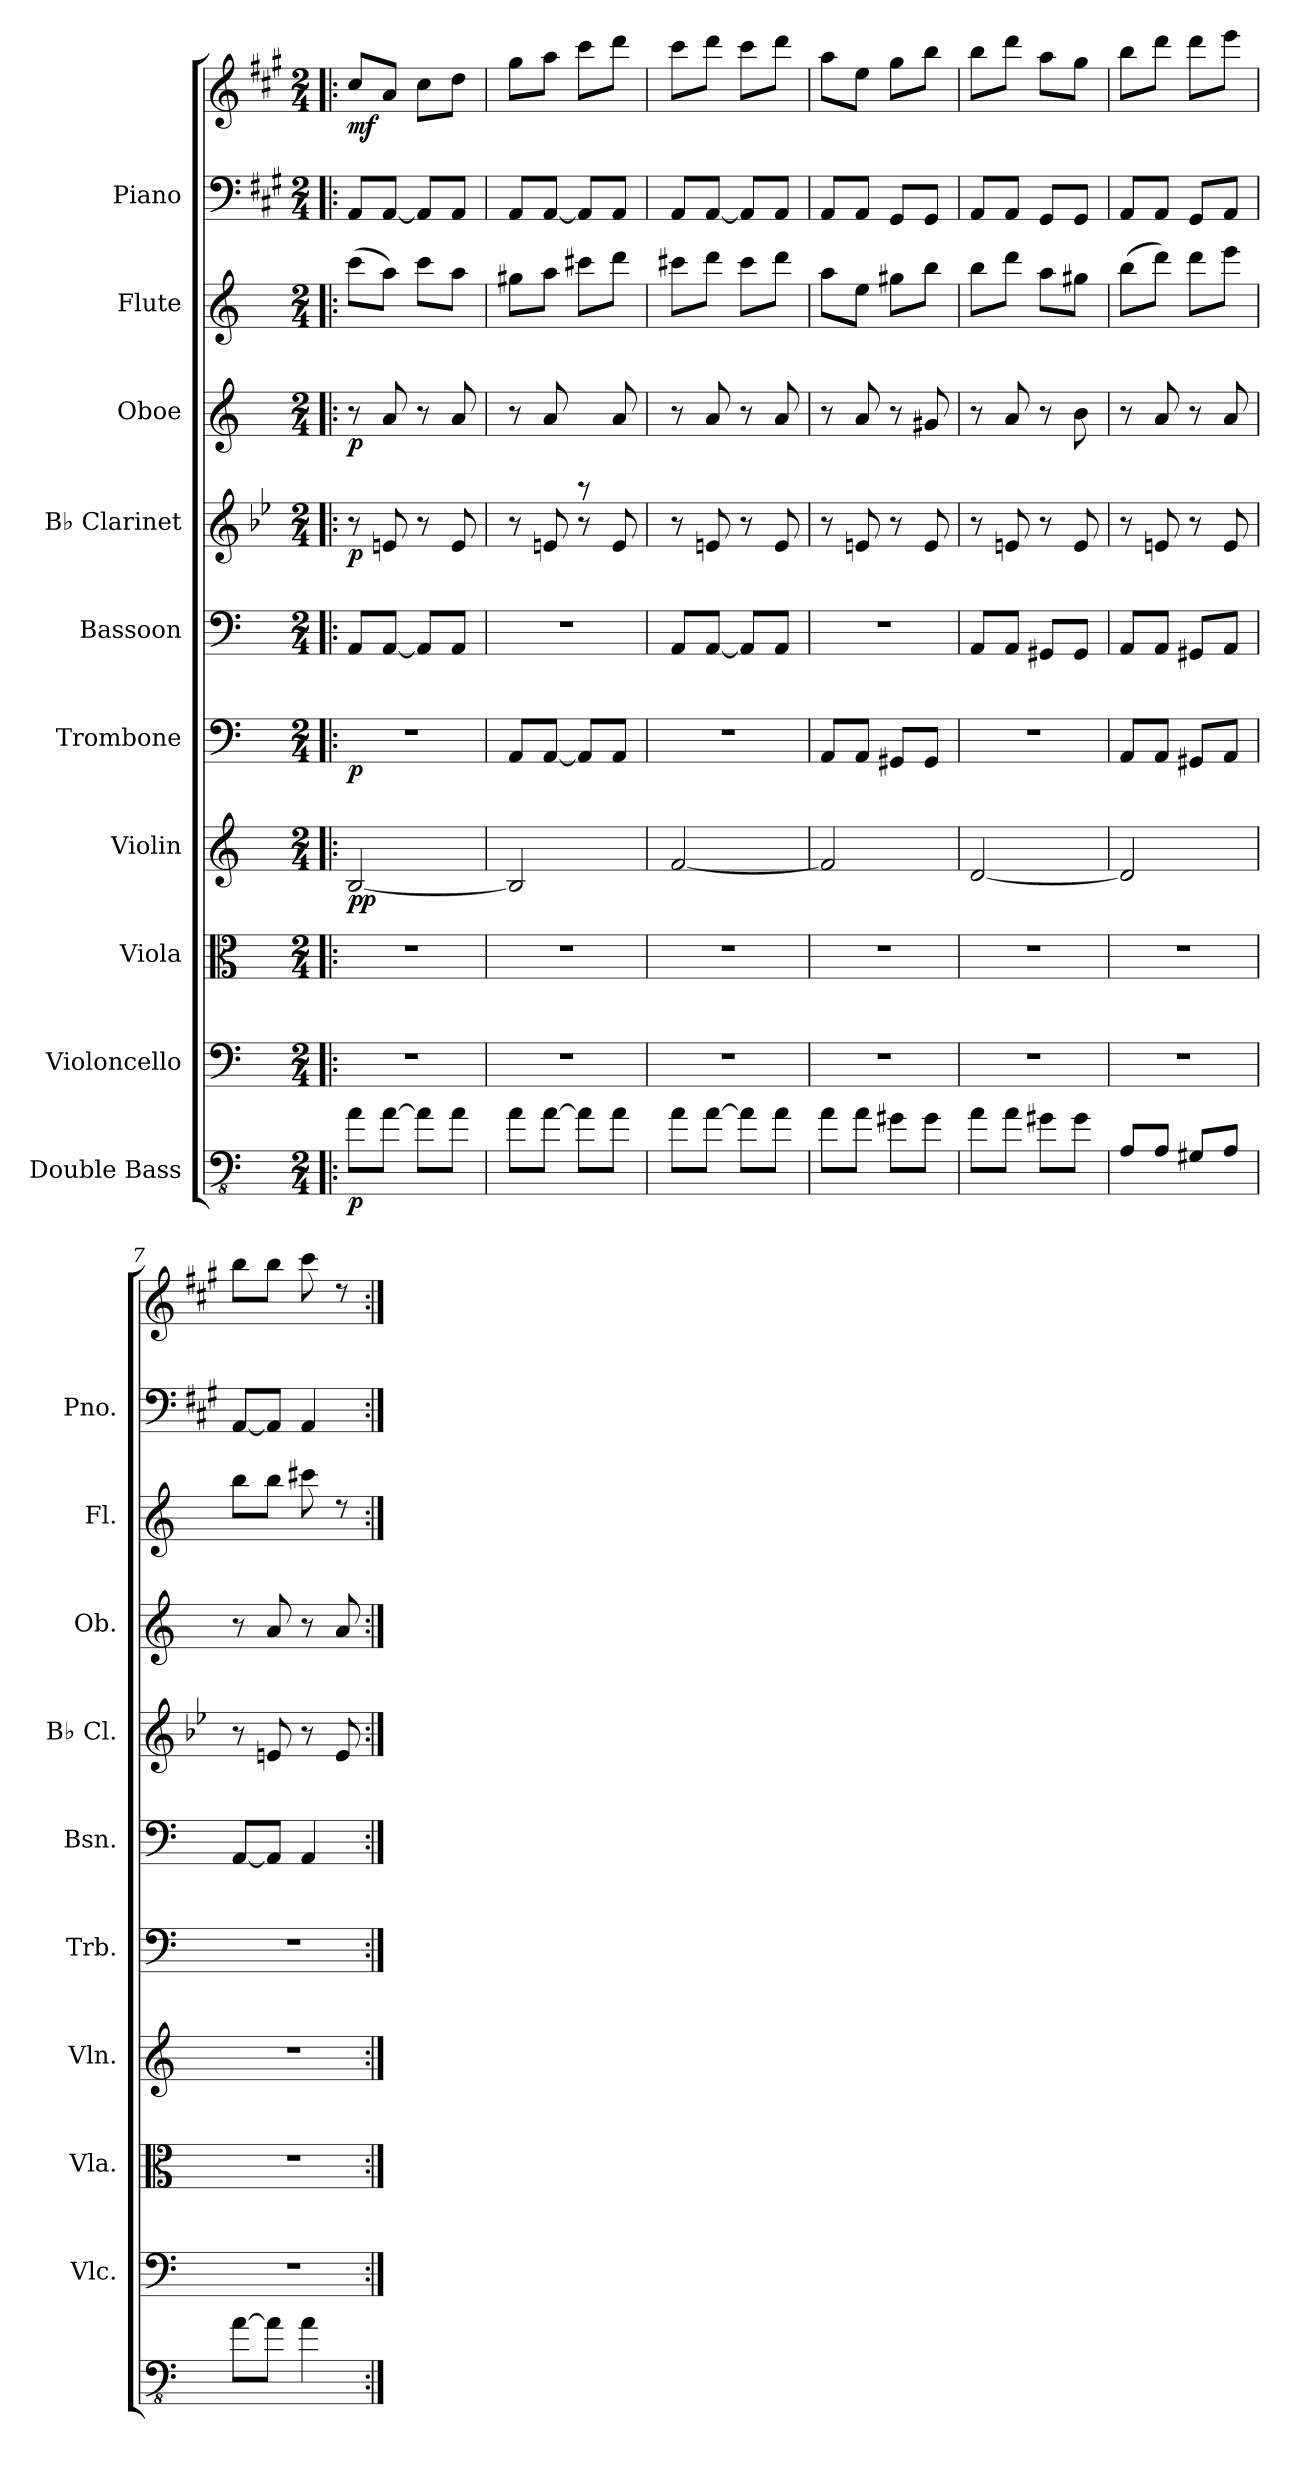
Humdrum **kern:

**kern	**dynam	**kern	**kern	**kern	**dynam	**kern	**dynam	**kern	**kern	**dynam	**kern	**dynam	**kern	**kern	**kern	**dynam
*part10	*part10	*part9	*part8	*part7	*part7	*part6	*part6	*part5	*part4	*part4	*part3	*part3	*part2	*part1	*part1	*part1
*staff11	*staff11	*staff10	*staff9	*staff8	*staff8	*staff7	*staff7	*staff6	*staff5	*staff5	*staff4	*staff4	*staff3	*staff2	*staff1	*staff1/2
*I"Double Bass	*	*I"Violoncello	*I"Viola	*I"Violin	*	*I"Trombone	*	*I"Bassoon	*I"B♭ Clarinet	*	*I"Oboe	*	*I"Flute	*I"Piano	*	*
*	*	*I'Vlc.	*I'Vla.	*I'Vln.	*	*I'Trb.	*	*I'Bsn.	*I'B♭ Cl.	*	*I'Ob.	*	*I'Fl.	*I'Pno.	*	*
*clefFv4	*	*clefF4	*clefC3	*clefG2	*	*clefF4	*	*clefF4	*clefG2	*	*clefG2	*	*clefG2	*clefF4	*clefG2	*
*ITrd7c12	*	*	*	*	*	*	*	*	*ITrd1c2	*	*	*	*	*	*	*
*k[]	*	*k[]	*k[]	*k[]	*	*k[]	*	*k[]	*k[b-e-a-d-]	*	*k[]	*	*k[]	*k[f#c#g#]	*k[f#c#g#]	*
*C:	*	*C:	*C:	*C:	*	*C:	*	*C:	*A-:	*	*C:	*	*C:	*A:	*A:	*
*M2/4	*	*M2/4	*M2/4	*M2/4	*	*M2/4	*	*M2/4	*M2/4	*	*M2/4	*	*M2/4	*M2/4	*M2/4	*
=1!|:	=1!|:	=1!|:	=1!|:	=1!|:	=1!|:	=1!|:	=1!|:	=1!|:	=1!|:	=1!|:	=1!|:	=1!|:	=1!|:	=1!|:	=1!|:	=1!|:
!	!LO:DY:b	!	!	!	!LO:DY:b	!	!LO:DY:b	!	!	!LO:DY:b	!	!LO:DY:b	!	!	!	!LO:DY:b
8AA\L	p	2r	2r	[2B/	pp	2r	p	8AA/L	8r	p	8r	p	(8ccc\L	8AA/L	8cc#/L	mf
[8AA\J	.	.	.	.	.	.	.	[8AA/J	8dn/	.	8a/	.	8aa\J)	[8AA/J	8a/J	.
8AA\L]	.	.	.	.	.	.	.	8AA/L]	8r	.	8r	.	8ccc\L	8AA/L]	8cc#\L	.
8AA\J	.	.	.	.	.	.	.	8AA/J	8d/	.	8a/	.	8aa\J	8AA/J	8dd\J	.
=2	=2	=2	=2	=2	=2	=2	=2	=2	=2	=2	=2	=2	=2	=2	=2	=2
8AA\L	.	2r	2r	2B/]	.	8AA/L	.	2r	8r	.	8r	.	8gg#X\L	8AA/L	8gg#\L	.
[8AA\J	.	.	.	.	.	[8AA/J	.	.	8dn/	.	8a/	.	8aa\J	[8AA/J	8aa\J	.
8AA\L]	.	.	.	.	.	8AA/L]	.	.	8r	.	8rBB	.	8ccc#X\L	8AA/L]	8ccc#\L	.
8AA\J	.	.	.	.	.	8AA/J	.	.	8d/	.	8a/	.	8ddd\J	8AA/J	8ddd\J	.
=3	=3	=3	=3	=3	=3	=3	=3	=3	=3	=3	=3	=3	=3	=3	=3	=3
8AA\L	.	2r	2r	[2f/	.	2r	.	8AA/L	8r	.	8r	.	8ccc#X\L	8AA/L	8ccc#\L	.
[8AA\J	.	.	.	.	.	.	.	[8AA/J	8dn/	.	8a/	.	8ddd\J	[8AA/J	8ddd\J	.
8AA\L]	.	.	.	.	.	.	.	8AA/L]	8r	.	8r	.	8ccc#\L	8AA/L]	8ccc#\L	.
8AA\J	.	.	.	.	.	.	.	8AA/J	8d/	.	8a/	.	8ddd\J	8AA/J	8ddd\J	.
=4	=4	=4	=4	=4	=4	=4	=4	=4	=4	=4	=4	=4	=4	=4	=4	=4
8AA\L	.	2r	2r	2f/]	.	8AA/L	.	2r	8r	.	8r	.	8aa\L	8AA/L	8aa\L	.
8AA\J	.	.	.	.	.	8AA/J	.	.	8dn/	.	8a/	.	8ee\J	8AA/J	8ee\J	.
8GG#X\L	.	.	.	.	.	8GG#X/L	.	.	8r	.	8r	.	8gg#X\L	8GG#/L	8gg#\L	.
8GG#\J	.	.	.	.	.	8GG#/J	.	.	8d/	.	8g#X/	.	8bb\J	8GG#/J	8bb\J	.
=5	=5	=5	=5	=5	=5	=5	=5	=5	=5	=5	=5	=5	=5	=5	=5	=5
8AA\L	.	2r	2r	[2d/	.	2r	.	8AA/L	8r	.	8r	.	8bb\L	8AA/L	8bb\L	.
8AA\J	.	.	.	.	.	.	.	8AA/J	8dn/	.	8a/	.	8ddd\J	8AA/J	8ddd\J	.
8GG#X\L	.	.	.	.	.	.	.	8GG#X/L	8r	.	8r	.	8aa\L	8GG#/L	8aa\L	.
8GG#\J	.	.	.	.	.	.	.	8GG#/J	8d/	.	8b\	.	8gg#X\J	8GG#/J	8gg#\J	.
!!LO:PB:g=z
=6	=6	=6	=6	=6	=6	=6	=6	=6	=6	=6	=6	=6	=6	=6	=6	=6
8AAA/L	.	2r	2r	2d/]	.	8AA/L	.	8AA/L	8r	.	8r	.	(8bb\L	8AA/L	8bb\L	.
8AAA/J	.	.	.	.	.	8AA/J	.	8AA/J	8dn/	.	8a/	.	8ddd\J)	8AA/J	8ddd\J	.
8GGG#X/L	.	.	.	.	.	8GG#X/L	.	8GG#X/L	8r	.	8r	.	8ddd\L	8GG#/L	8ddd\L	.
8AAA/J	.	.	.	.	.	8AA/J	.	8AA/J	8d/	.	8a/	.	8eee\J	8AA/J	8eee\J	.
=7	=7	=7	=7	=7	=7	=7	=7	=7	=7	=7	=7	=7	=7	=7	=7	=7
[8AA\L	.	2r	2r	2r	.	2r	.	[8AA/L	8r	.	8r	.	8bb\L	[8AA/L	8bb\L	.
8AA\J]	.	.	.	.	.	.	.	8AA/J]	8dn/	.	8a/	.	8bb\J	8AA/J]	8bb\J	.
4AA\	.	.	.	.	.	.	.	4AA/	8r	.	8r	.	8ccc#X\	4AA/	8ccc#\	.
.	.	.	.	.	.	.	.	.	8d/	.	8a/	.	8rdd	.	8rdd	.
=:|!	=:|!	=:|!	=:|!	=:|!	=:|!	=:|!	=:|!	=:|!	=:|!	=:|!	=:|!	=:|!	=:|!	=:|!	=:|!	=:|!
*-	*-	*-	*-	*-	*-	*-	*-	*-	*-	*-	*-	*-	*-	*-	*-	*-
